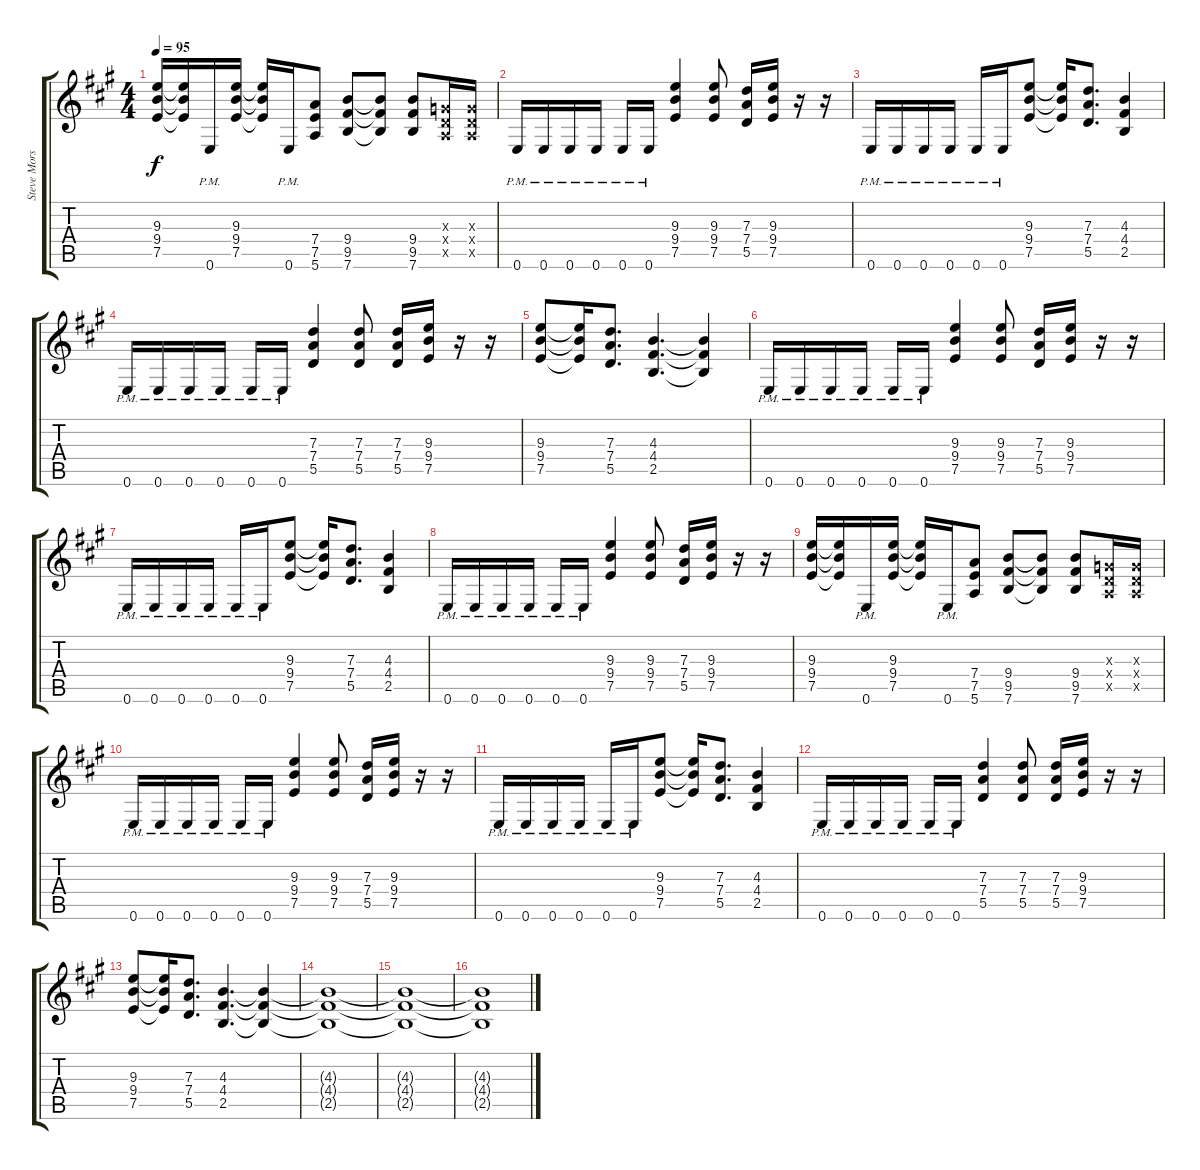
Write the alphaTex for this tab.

\track ("Steve Morse" "Steve Mors") {instrument distortionguitar}
\staff {score tabs}
\tuning (E4 B3 G3 D3 A2 E2) {hide}
\ts (4 4)
\tempo 95
\clef g2
\ks f#minor
(9.3 9.4 7.5).16{dy f} (9.3{t} 9.4{t} 7.5{t}).16 0.6{pm}.16 (9.3 9.4 7.5).16 (9.3{t} 9.4{t} 7.5{t}).16 0.6{pm}.16 (7.4 7.5 5.6).8 (9.4 9.5 7.6).8 (9.4{t} 9.5{t} 7.6{t}).8 (9.4 9.5 7.6).8 (0.3{x} 0.4{x} 0.5{x}).16 (0.3{x} 0.4{x} 0.5{x}).16 |
0.6{pm}.16 0.6{pm}.16 0.6{pm}.16 0.6{pm}.16 0.6{pm}.16 0.6{pm}.16 (9.3 9.4 7.5).4 (9.3 9.4 7.5).8 (7.3 7.4 5.5).16 (9.3 9.4 7.5).16 r.16 r.16 |
0.6{pm}.16 0.6{pm}.16 0.6{pm}.16 0.6{pm}.16 0.6{pm}.16 0.6{pm}.16 (9.3 9.4 7.5).8 (9.3{t} 9.4{t} 7.5{t}).16 (7.3 7.4 5.5).8{d} (4.3 4.4 2.5).4 |
0.6{pm}.16 0.6{pm}.16 0.6{pm}.16 0.6{pm}.16 0.6{pm}.16 0.6{pm}.16 (7.3 7.4 5.5).4 (7.3 7.4 5.5).8 (7.3 7.4 5.5).16 (9.3 9.4 7.5).16 r.16 r.16 |
(9.3 9.4 7.5).8 (9.3{t} 9.4{t} 7.5{t}).16 (7.3 7.4 5.5).8{d} (4.3 4.4 2.5).4{d} (4.3{t} 4.4{t} 2.5{t}).4 |
0.6{pm}.16 0.6{pm}.16 0.6{pm}.16 0.6{pm}.16 0.6{pm}.16 0.6{pm}.16 (9.3 9.4 7.5).4 (9.3 9.4 7.5).8 (7.3 7.4 5.5).16 (9.3 9.4 7.5).16 r.16 r.16 |
0.6{pm}.16 0.6{pm}.16 0.6{pm}.16 0.6{pm}.16 0.6{pm}.16 0.6{pm}.16 (9.3 9.4 7.5).8 (9.3{t} 9.4{t} 7.5{t}).16 (7.3 7.4 5.5).8{d} (4.3 4.4 2.5).4 |
0.6{pm}.16 0.6{pm}.16 0.6{pm}.16 0.6{pm}.16 0.6{pm}.16 0.6{pm}.16 (9.3 9.4 7.5).4 (9.3 9.4 7.5).8 (7.3 7.4 5.5).16 (9.3 9.4 7.5).16 r.16 r.16 |
(9.3 9.4 7.5).16 (9.3{t} 9.4{t} 7.5{t}).16 0.6{pm}.16 (9.3 9.4 7.5).16 (9.3{t} 9.4{t} 7.5{t}).16 0.6{pm}.16 (7.4 7.5 5.6).8 (9.4 9.5 7.6).8 (9.4{t} 9.5{t} 7.6{t}).8 (9.4 9.5 7.6).8 (0.3{x} 0.4{x} 0.5{x}).16 (0.3{x} 0.4{x} 0.5{x}).16 |
0.6{pm}.16 0.6{pm}.16 0.6{pm}.16 0.6{pm}.16 0.6{pm}.16 0.6{pm}.16 (9.3 9.4 7.5).4 (9.3 9.4 7.5).8 (7.3 7.4 5.5).16 (9.3 9.4 7.5).16 r.16 r.16 |
0.6{pm}.16 0.6{pm}.16 0.6{pm}.16 0.6{pm}.16 0.6{pm}.16 0.6{pm}.16 (9.3 9.4 7.5).8 (9.3{t} 9.4{t} 7.5{t}).16 (7.3 7.4 5.5).8{d} (4.3 4.4 2.5).4 |
0.6{pm}.16 0.6{pm}.16 0.6{pm}.16 0.6{pm}.16 0.6{pm}.16 0.6{pm}.16 (7.3 7.4 5.5).4 (7.3 7.4 5.5).8 (7.3 7.4 5.5).16 (9.3 9.4 7.5).16 r.16 r.16 |
(9.3 9.4 7.5).8 (9.3{t} 9.4{t} 7.5{t}).16 (7.3 7.4 5.5).8{d} (4.3 4.4 2.5).4{d} (4.3{t} 4.4{t} 2.5{t}).4 |
(4.3{t} 4.4{t} 2.5{t}).1 |
(4.3{t} 4.4{t} 2.5{t}).1 |
(4.3{t} 4.4{t} 2.5{t}).1
